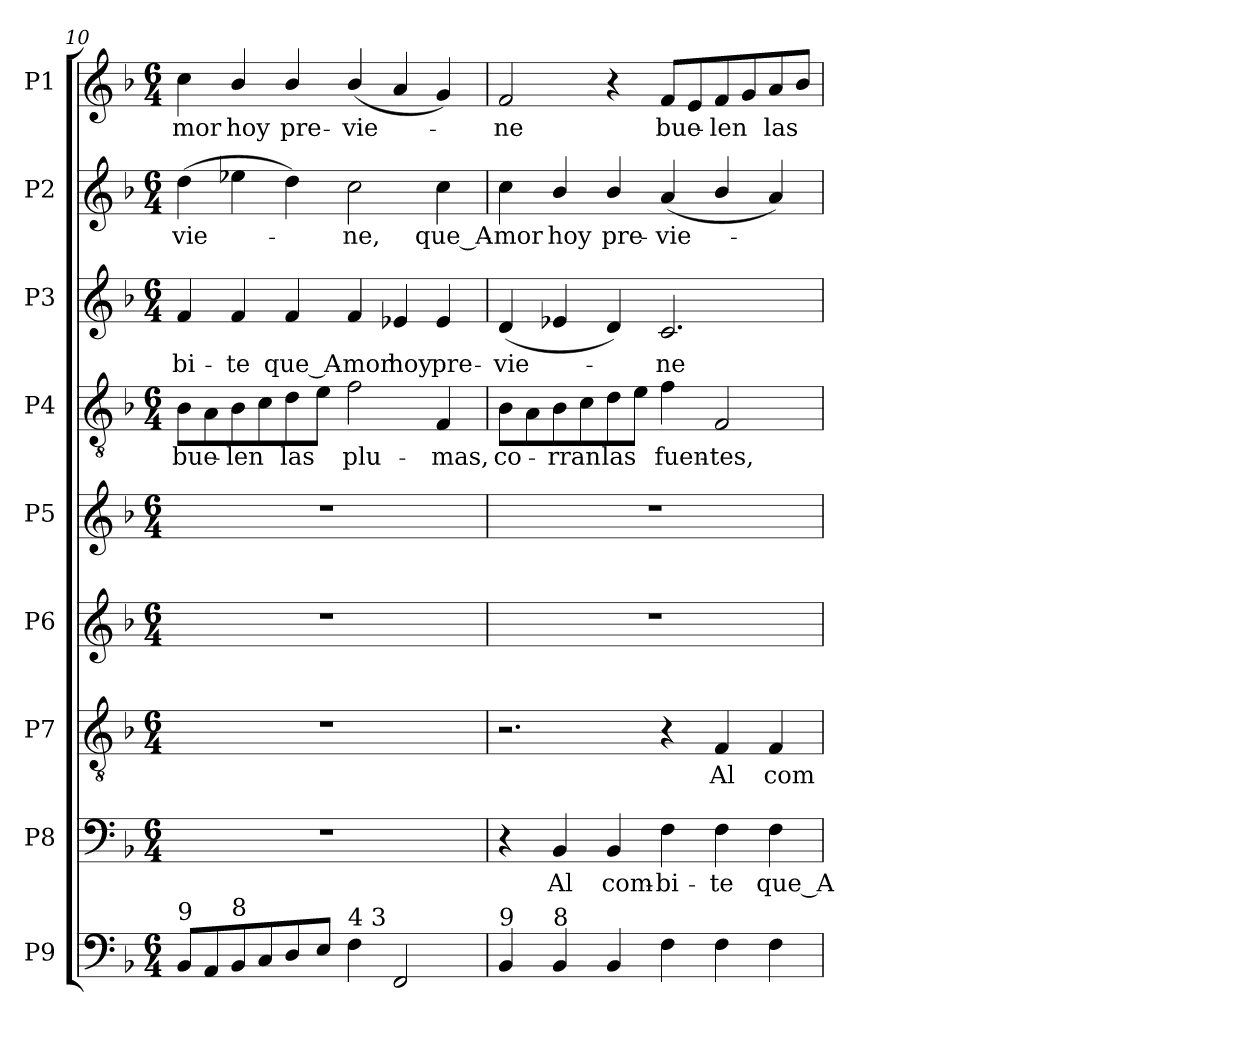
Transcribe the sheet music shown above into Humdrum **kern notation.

**kern	**kern	**text	**kern	**text	**kern	**kern	**kern	**text	**kern	**text	**kern	**text	**kern	**text
*part9	*part8	*part8	*part7	*part7	*part6	*part5	*part4	*part4	*part3	*part3	*part2	*part2	*part1	*part1
*staff9	*staff8	*staff8	*staff7	*staff7	*staff6	*staff5	*staff4	*staff4	*staff3	*staff3	*staff2	*staff2	*staff1	*staff1
*I"P9	*I"P8	*	*I"P7	*	*I"P6	*I"P5	*I"P4	*	*I"P3	*	*I"P2	*	*I"P1	*
!!LO:LB:g=z
*clefF4	*clefF4	*	*clefGv2	*	*clefG2	*clefG2	*clefGv2	*	*clefG2	*	*clefG2	*	*clefG2	*
*	*	*	*ITrd7c12	*	*	*	*ITrd7c12	*	*	*	*	*	*	*
*k[b-]	*k[b-]	*	*k[b-]	*	*k[b-]	*k[b-]	*k[b-]	*	*k[b-]	*	*k[b-]	*	*k[b-]	*
*F:	*F:	*	*F:	*	*F:	*F:	*F:	*	*F:	*	*F:	*	*F:	*
*M6/4	*M6/4	*	*M6/4	*	*M6/4	*M6/4	*M6/4	*	*M6/4	*	*M6/4	*	*M6/4	*
=10	=10	=10	=10	=10	=10	=10	=10	=10	=10	=10	=10	=10	=10	=10
!	!LO:N:vis=1	!	!LO:N:vis=1	!	!LO:N:vis=1	!LO:N:vis=1	!	!	!	!	!	!	!	!
!	!	!	!	!	!	!	!	!LO:LY:b:color=#000000	!	!	!	!	!	!
!	!	!	!	!	!	!	!	!	!	!LO:LY:b:color=#000000	!	!	!	!
!	!	!	!	!	!	!	!	!	!	!	!	!LO:LY:b:color=#000000	!	!
!LO:TX:a:t=9	!	!	!	!	!	!	!	!	!	!	!	!	!	!
!	!	!	!	!	!	!	!	!	!	!	!	!	!	!LO:LY:b:color=#000000
8BB-i/L	1.r	.	1.r	.	1.r	1.r	8BB-i\L	bue-	4fi/	-bi-	(4ddi\	-vie-	4cci\	-mor
8AAi/	.	.	.	.	.	.	8AAi\	.	.	.	.	.	.	.
!	!	!	!	!	!	!	!	!LO:LY:b:color=#000000	!	!	!	!	!	!
!	!	!	!	!	!	!	!	!	!	!LO:LY:b:color=#000000	!	!	!	!
!LO:TX:a:t=8	!	!	!	!	!	!	!	!	!	!	!	!	!	!
!	!	!	!	!	!	!	!	!	!	!	!	!	!	!LO:LY:b:color=#000000
8BB-i/	.	.	.	.	.	.	8BB-i\	-len	4fi/	-te	4ee-Xi\	.	4b-i/	hoy
8Ci/	.	.	.	.	.	.	8Ci\	.	.	.	.	.	.	.
!	!	!	!	!	!	!	!	!LO:LY:b:color=#000000	!	!	!	!	!	!
!	!	!	!	!	!	!	!	!	!	!LO:LY:b:color=#000000	!	!	!	!
!	!	!	!	!	!	!	!	!	!	!	!	!	!	!LO:LY:b:color=#000000
8Di/	.	.	.	.	.	.	8Di\	las	4fi/	que_A-	4ddi\)	.	4b-i/	pre-
8Ei/J	.	.	.	.	.	.	8Ei\J	.	.	.	.	.	.	.
!	!	!	!	!	!	!	!	!LO:LY:b:color=#000000	!	!	!	!	!	!
!	!	!	!	!	!	!	!	!	!	!LO:LY:b:color=#000000	!	!	!	!
!	!	!	!	!	!	!	!	!	!	!	!	!LO:LY:b:color=#000000	!	!
!LO:TX:a:t=4          3	!	!	!	!	!	!	!	!	!	!	!	!	!	!
!	!	!	!	!	!	!	!	!	!	!	!	!	!	!LO:LY:b:color=#000000
4Fi\	.	.	.	.	.	.	2Fi\	plu-	4fi/	-mor	2cci\	-ne,	(4b-i/	-vie-
!	!	!	!	!	!	!	!	!	!	!LO:LY:b:color=#000000	!	!	!	!
2FFi/	.	.	.	.	.	.	.	.	4e-Xi/	hoy	.	.	4ai/	.
!	!	!	!	!	!	!	!	!LO:LY:b:color=#000000	!	!	!	!	!	!
!	!	!	!	!	!	!	!	!	!	!LO:LY:b:color=#000000	!	!	!	!
!	!	!	!	!	!	!	!	!	!	!	!	!LO:LY:b:color=#000000	!	!
.	.	.	.	.	.	.	4FFi/	-mas,	4e-i/	pre-	4cci\	que_A-	4gi/)	.
=11	=11	=11	=11	=11	=11	=11	=11	=11	=11	=11	=11	=11	=11	=11
!	!	!	!	!	!LO:N:vis=1	!LO:N:vis=1	!	!	!	!	!	!	!	!
!	!	!	!	!	!	!	!	!LO:LY:b:color=#000000	!	!	!	!	!	!
!	!	!	!	!	!	!	!	!	!	!LO:LY:b:color=#000000	!	!	!	!
!	!	!	!	!	!	!	!	!	!	!	!	!LO:LY:b:color=#000000	!	!
!LO:TX:a:t=9	!	!	!	!	!	!	!	!	!	!	!	!	!	!
!	!	!	!	!	!	!	!	!	!	!	!	!	!	!LO:LY:b:color=#000000
4BB-i/	4r	.	2.r	.	1.r	1.r	8BB-i\L	co-	(4di/	-vie-	4cci\	-mor	2fi/	-ne
.	.	.	.	.	.	.	8AAi\	.	.	.	.	.	.	.
!	!	!LO:LY:b:color=#000000	!	!	!	!	!	!	!	!	!	!	!	!
!	!	!	!	!	!	!	!	!LO:LY:b:color=#000000	!	!	!	!	!	!
!LO:TX:a:t=8	!	!	!	!	!	!	!	!	!	!	!	!	!	!
!	!	!	!	!	!	!	!	!	!	!	!	!LO:LY:b:color=#000000	!	!
4BB-i/	4BB-i/	Al	.	.	.	.	8BB-i\	-rran	4e-Xi/	.	4b-i/	hoy	.	.
.	.	.	.	.	.	.	8Ci\	.	.	.	.	.	.	.
!	!	!LO:LY:b:color=#000000	!	!	!	!	!	!	!	!	!	!	!	!
!	!	!	!	!	!	!	!	!LO:LY:b:color=#000000	!	!	!	!	!	!
!	!	!	!	!	!	!	!	!	!	!	!	!LO:LY:b:color=#000000	!	!
4BB-i/	4BB-i/	com-	.	.	.	.	8Di\	las	4di/)	.	4b-i/	pre-	4r	.
.	.	.	.	.	.	.	8Ei\J	.	.	.	.	.	.	.
!	!	!LO:LY:b:color=#000000	!	!	!	!	!	!	!	!	!	!	!	!
!	!	!	!	!	!	!	!	!LO:LY:b:color=#000000	!	!	!	!	!	!
!	!	!	!	!	!	!	!	!	!	!LO:LY:b:color=#000000	!	!	!	!
!	!	!	!	!	!	!	!	!	!	!	!	!LO:LY:b:color=#000000	!	!
!	!	!	!	!	!	!	!	!	!	!	!	!	!	!LO:LY:b:color=#000000
4Fi\	4Fi\	-bi-	4r	.	.	.	4Fi\	fuen-	2.ci/	-ne	(4ai/	-vie-	8fi/L	bue-
.	.	.	.	.	.	.	.	.	.	.	.	.	8ei/	.
!	!	!LO:LY:b:color=#000000	!	!	!	!	!	!	!	!	!	!	!	!
!	!	!	!	!LO:LY:b:color=#000000	!	!	!	!	!	!	!	!	!	!
!	!	!	!	!	!	!	!	!LO:LY:b:color=#000000	!	!	!	!	!	!
!	!	!	!	!	!	!	!	!	!	!	!	!	!	!LO:LY:b:color=#000000
4Fi\	4Fi\	-te	4FFi/	Al	.	.	2FFi/	-tes,	.	.	4b-i/	.	8fi/	-len
.	.	.	.	.	.	.	.	.	.	.	.	.	8gi/	.
!	!	!LO:LY:b:color=#000000	!	!	!	!	!	!	!	!	!	!	!	!
!	!	!	!	!LO:LY:b:color=#000000	!	!	!	!	!	!	!	!	!	!
!	!	!	!	!	!	!	!	!	!	!	!	!	!	!LO:LY:b:color=#000000
4Fi\	4Fi\	que_A-	4FFi/	com-	.	.	.	.	.	.	4ai/)	.	8ai/	las
.	.	.	.	.	.	.	.	.	.	.	.	.	8b-i/J	.
=	=	=	=	=	=	=	=	=	=	=	=	=	=	=
*-	*-	*-	*-	*-	*-	*-	*-	*-	*-	*-	*-	*-	*-	*-
